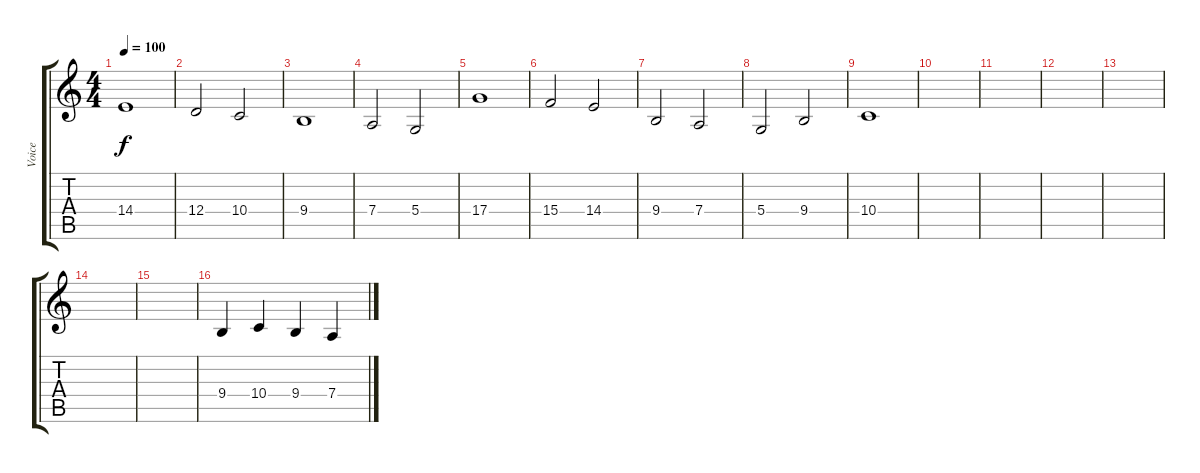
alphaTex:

\track ("Voice" "Voice") {instrument synthvoice}
\staff {score tabs}
\tuning (E4 B3 G3 D3 A2 E2) {hide}
\ts (4 4)
\tempo 100
\clef g2
\ks c
14.4.1{dy f} |
12.4.2 10.4.2 |
9.4.1 |
7.4.2 5.4.2 |
17.4.1 |
15.4.2 14.4.2 |
9.4.2 7.4.2 |
5.4.2 9.4.2 |
10.4.1 |
|
|
|
|
|
|
9.4.4 10.4.4 9.4.4 7.4.4
